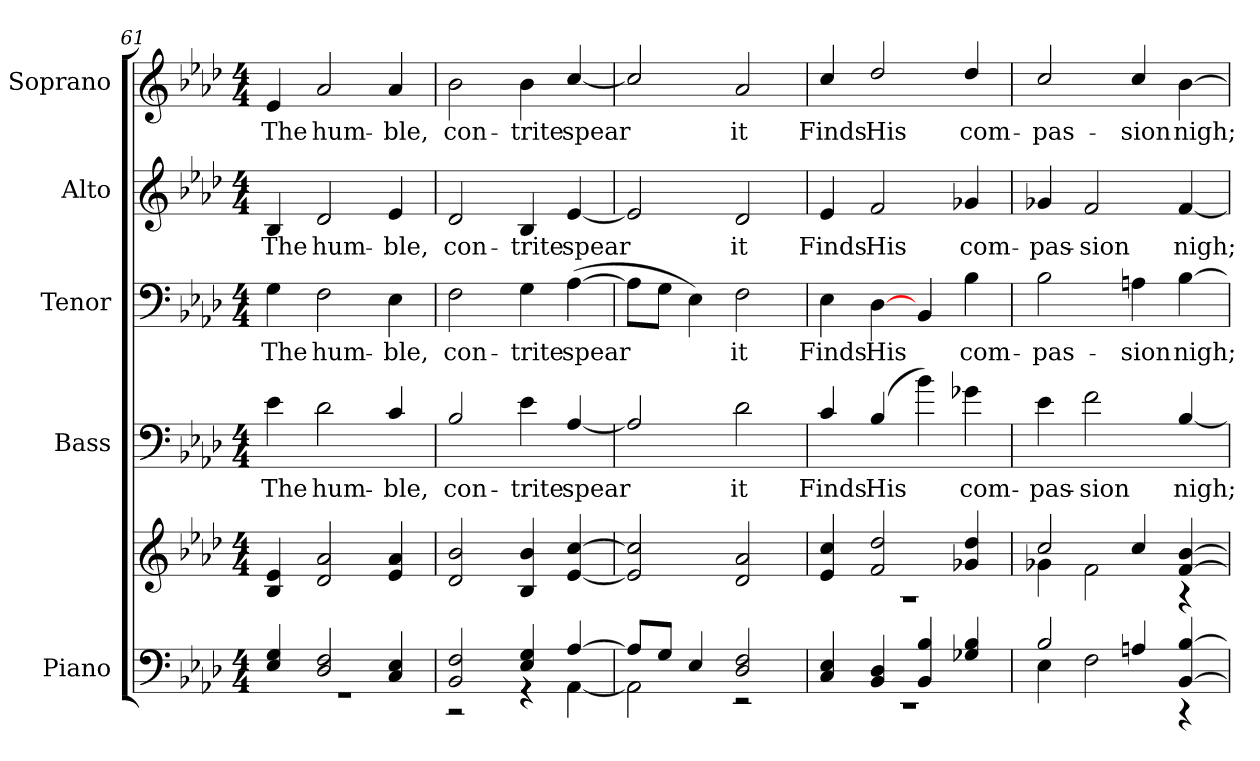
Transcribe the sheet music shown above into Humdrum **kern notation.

**kern	**kern	**kern	**text	**kern	**text	**kern	**text	**kern	**text
*part5	*part5	*part4	*part4	*part3	*part3	*part2	*part2	*part1	*part1
*staff6	*staff5	*staff4	*staff4	*staff3	*staff3	*staff2	*staff2	*staff1	*staff1
*I"Piano	*	*I"Bass	*	*I"Tenor	*	*I"Alto	*	*I"Soprano	*
*I'Pno.	*	*I'B.	*	*I'T.	*	*I'A.	*	*I'S.	*
*clefF4	*clefG2	*clefF4	*	*clefF4	*	*clefG2	*	*clefG2	*
*	*	*ITrd7c12	*	*	*	*	*	*	*
*k[b-e-a-d-]	*k[b-e-a-d-]	*k[b-e-a-d-]	*	*k[b-e-a-d-]	*	*k[b-e-a-d-]	*	*k[b-e-a-d-]	*
*A-:	*A-:	*A-:	*	*A-:	*	*A-:	*	*A-:	*
*M4/4	*M4/4	*M4/4	*	*M4/4	*	*M4/4	*	*M4/4	*
=61	=61	=61	=61	=61	=61	=61	=61	=61	=61
*^	*	*	*	*	*	*	*	*	*
!	!	!	!	!LO:LY:b:color=#000000	!	!	!	!	!	!
!	!	!	!	!	!	!LO:LY:b:color=#000000	!	!	!	!
!	!	!	!	!	!	!	!	!LO:LY:b:color=#000000	!	!
!	!	!	!	!	!	!	!	!	!	!LO:LY:b:color=#000000
4E-i/ 4Gi	1r	4B-i/ 4e-i	4E-i\	The	4Gi\	The	4B-i/	The	4e-i/	The
!	!	!	!	!LO:LY:b:color=#000000	!	!	!	!	!	!
!	!	!	!	!	!	!LO:LY:b:color=#000000	!	!	!	!
!	!	!	!	!	!	!	!	!LO:LY:b:color=#000000	!	!
!	!	!	!	!	!	!	!	!	!	!LO:LY:b:color=#000000
2D-i/ 2Fi	.	2d-i/ 2a-i	2D-i\	hum-	2Fi\	hum-	2d-i/	hum-	2a-i/	hum-
!	!	!	!	!LO:LY:b:color=#000000	!	!	!	!	!	!
!	!	!	!	!	!	!LO:LY:b:color=#000000	!	!	!	!
!	!	!	!	!	!	!	!	!LO:LY:b:color=#000000	!	!
!	!	!	!	!	!	!	!	!	!	!LO:LY:b:color=#000000
4Ci/ 4E-i	.	4e-i/ 4a-i	4Ci/	-ble,	4E-i\	-ble,	4e-i/	-ble,	4a-i/	-ble,
=62	=62	=62	=62	=62	=62	=62	=62	=62	=62	=62
!	!	!	!	!LO:LY:b:color=#000000	!	!	!	!	!	!
!	!	!	!	!	!	!LO:LY:b:color=#000000	!	!	!	!
!	!	!	!	!	!	!	!	!LO:LY:b:color=#000000	!	!
!	!	!	!	!	!	!	!	!	!	!LO:LY:b:color=#000000
2BB-i/ 2Fi	2r	2d-i/ 2b-i	2BB-i/	con-	2Fi\	con-	2d-i/	con-	2b-i\	con-
!	!	!	!	!LO:LY:b:color=#000000	!	!	!	!	!	!
!	!	!	!	!	!	!LO:LY:b:color=#000000	!	!	!	!
!	!	!	!	!	!	!	!	!LO:LY:b:color=#000000	!	!
!	!	!	!	!	!	!	!	!	!	!LO:LY:b:color=#000000
4E-i/ 4Gi	4r	4B-i/ 4b-i	4E-i\	-trite	4Gi\	-trite	4B-i/	-trite	4b-i\	-trite
!	!	!	!	!LO:LY:b:color=#000000	!	!	!	!	!	!
!	!	!	!	!	!	!LO:LY:b:color=#000000	!	!	!	!
!	!	!	!	!	!	!	!	!LO:LY:b:color=#000000	!	!
!	!	!	!	!	!	!	!	!	!	!LO:LY:b:color=#000000
[>4A-i/	[<4AA-i\	[<4e-i/ [>4cci	[<4AA-i/	spear	([>4A-i\	spear	[<4e-i/	spear	[<4cci/	spear
=63	=63	=63	=63	=63	=63	=63	=63	=63	=63	=63
8A-i/L]	2AA-i\]	2e-i/] 2cci]	2AA-i/]	.	8A-i\L]	.	2e-i/]	.	2cci/]	.
8Gi/J	.	.	.	.	8Gi\J	.	.	.	.	.
4E-i/	.	.	.	.	4E-i\)	.	.	.	.	.
!	!	!	!	!LO:LY:b:color=#000000	!	!	!	!	!	!
!	!	!	!	!	!	!LO:LY:b:color=#000000	!	!	!	!
!	!	!	!	!	!	!	!	!LO:LY:b:color=#000000	!	!
!	!	!	!	!	!	!	!	!	!	!LO:LY:b:color=#000000
2D-i/ 2Fi	2r	2d-i/ 2a-i	2D-i\	it	2Fi\	it	2d-i/	it	2a-i/	it
!!LO:PB:g=z
=64	=64	=64	=64	=64	=64	=64	=64	=64	=64	=64
*	*	*^	*	*	*	*	*	*	*	*
!	!	!	!	!	!LO:LY:b:color=#000000	!	!	!	!	!	!
!	!	!	!	!	!	!	!LO:LY:b:color=#000000	!	!	!	!
!	!	!	!	!	!	!	!	!	!LO:LY:b:color=#000000	!	!
!	!	!	!	!	!	!	!	!	!	!	!LO:LY:b:color=#000000
4Ci/ 4E-i	1r	4e-i/ 4cci	1r	4Ci/	Finds	4E-i\	Finds	4e-i/	Finds	4cci/	Finds
!	!	!	!	!	!LO:LY:b:color=#000000	!	!	!	!	!	!
!	!	!	!	!	!	!	!LO:LY:b:color=#000000	!	!	!	!
!	!	!	!	!	!	!	!	!	!LO:LY:b:color=#000000	!	!
!	!	!	!	!	!	!	!	!	!	!	!LO:LY:b:color=#000000
4BB-i/ 4D-i	.	2fi/ 2dd-i	.	(4BB-i/	His	[>4D-i\	His	2fi/	His	2dd-i/	His
4BB-i/ 4B-i	.	.	.	4B-i\)	.	4BB-i/	.	.	.	.	.
!	!	!	!	!	!LO:LY:b:color=#000000	!	!	!	!	!	!
!	!	!	!	!	!	!	!LO:LY:b:color=#000000	!	!	!	!
!	!	!	!	!	!	!	!	!	!LO:LY:b:color=#000000	!	!
!	!	!	!	!	!	!	!	!	!	!	!LO:LY:b:color=#000000
4G-Xi/ 4B-i	.	4g-Xi/ 4dd-i	.	4G-Xi\	com-	4B-i\	com-	4g-Xi/	com-	4dd-i/	com-
=65	=65	=65	=65	=65	=65	=65	=65	=65	=65	=65	=65
!	!	!	!	!	!LO:LY:b:color=#000000	!	!	!	!	!	!
!	!	!	!	!	!	!	!LO:LY:b:color=#000000	!	!	!	!
!	!	!	!	!	!	!	!	!	!LO:LY:b:color=#000000	!	!
!	!	!	!	!	!	!	!	!	!	!	!LO:LY:b:color=#000000
2B-i/	4E-i\	2cci/	4g-Xi\	4E-i\	-pas-	2B-i\	-pas-	4g-Xi/	-pas-	2cci/	-pas-
!	!	!	!	!	!LO:LY:b:color=#000000	!	!	!	!	!	!
!	!	!	!	!	!	!	!	!	!LO:LY:b:color=#000000	!	!
.	2Fi\	.	2fi\	2Fi\	-sion	.	.	2fi/	-sion	.	.
!	!	!	!	!	!	!	!LO:LY:b:color=#000000	!	!	!	!
!	!	!	!	!	!	!	!	!	!	!	!LO:LY:b:color=#000000
4Ani/	.	4cci/	.	.	.	4Ani\	-sion	.	.	4cci/	-sion
!	!	!	!	!	!LO:LY:b:color=#000000	!	!	!	!	!	!
!	!	!	!	!	!	!	!LO:LY:b:color=#000000	!	!	!	!
!	!	!	!	!	!	!	!	!	!LO:LY:b:color=#000000	!	!
!	!	!	!	!	!	!	!	!	!	!	!LO:LY:b:color=#000000
[>4BB-i/ [>4B-i	4r	[>4fi/ [>4b-i	4r	[<4BB-i/	nigh;	[>4B-i\	nigh;	[<4fi/	nigh;	[>4b-i\	nigh;
*v	*v	*	*	*	*	*	*	*	*	*	*
*	*v	*v	*	*	*	*	*	*	*	*
=	=	=	=	=	=	=	=	=	=
*-	*-	*-	*-	*-	*-	*-	*-	*-	*-
